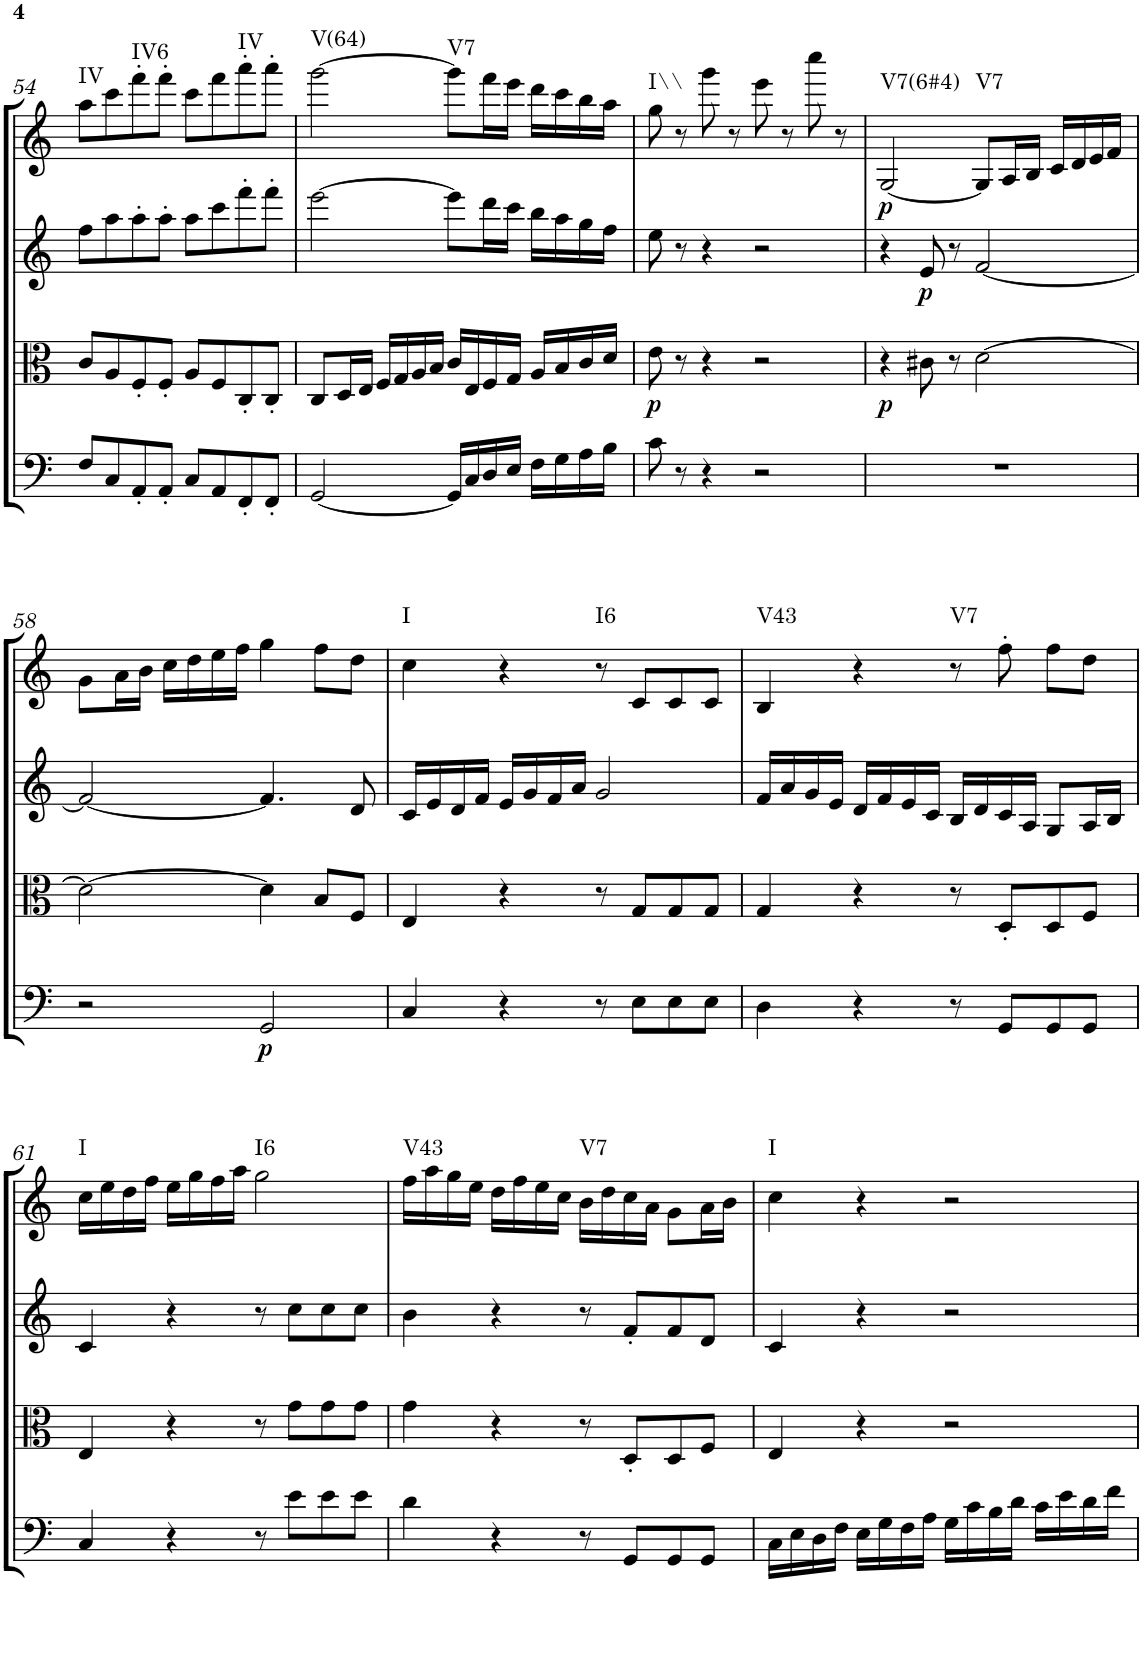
**kern	**dynam	**kern	**dynam	**kern	**dynam	**kern	**harte
*part4	*part4	*part3	*part3	*part2	*part2	*part1	*part1
*staff4	*staff4	*staff3	*staff3	*staff2	*staff2	*staff1	*
*I"Cello	*	*I"Viola	*	*I"2nd Violin	*	*I"1st Violin	*
*	*	*I'Vla	*	*I'Vln	*	*I'Vln	*
!!LO:PB:g=z
*clefF4	*	*clefC3	*	*clefG2	*	*clefG2	*
*k[]	*	*k[]	*	*k[]	*	*k[]	*
*M4/4	*	*M4/4	*	*M4/4	*	*M4/4	*
*met(c)	*	*met(c)	*	*met(c)	*	*met(c)	*
=54	=54	=54	=54	=54	=54	=54	=54
!	!	!	!	!	!	!	!LO:H:kt=IV
8F/L	.	8c/L	.	8ff\L	.	8aa\L	N
8C/	.	8A/	.	8aa\	.	8ccc\	.
!	!	!	!	!	!	!	!LO:H:kt=IV6
8AA'/	.	8F'/	.	8aa'\	.	8fff'\	N
8AA'/J	.	8F'/J	.	8aa'\J	.	8fff'\J	.
8C/L	.	8A/L	.	8aa\L	.	8ccc\L	.
8AA/	.	8F/	.	8ccc\	.	8fff\	.
!	!	!	!	!	!	!	!LO:H:kt=IV
8FF'/	.	8C'/	.	8fff'\	.	8aaa'\	N
8FF'/J	.	8C'/J	.	8fff'\J	.	8aaa'\J	.
=55	=55	=55	=55	=55	=55	=55	=55
!	!	!	!	!	!	!	!LO:H:kt=V(64)
[2GG/	.	8C/L	.	[2eee\	.	[2ggg\	N
.	.	16D/L	.	.	.	.	.
.	.	16E/JJ	.	.	.	.	.
.	.	16F/LL	.	.	.	.	.
.	.	16G/	.	.	.	.	.
.	.	16A/	.	.	.	.	.
.	.	16B/JJ	.	.	.	.	.
!	!	!	!	!	!	!	!LO:H:kt=V7
16GG/LL]	.	16c/LL	.	8eee\L]	.	8ggg\L]	N
16C/	.	16E/	.	.	.	.	.
16D/	.	16F/	.	16ddd\L	.	16fff\L	.
16E/JJ	.	16G/JJ	.	16ccc\JJ	.	16eee\JJ	.
16F\LL	.	16A/LL	.	16bb\LL	.	16ddd\LL	.
16G\	.	16B/	.	16aa\	.	16ccc\	.
16A\	.	16c/	.	16gg\	.	16bb\	.
16B\JJ	.	16d/JJ	.	16ff\JJ	.	16aa\JJ	.
=56	=56	=56	=56	=56	=56	=56	=56
!	!	!	!LO:DY:b	!	!	!	!LO:H:kt=I\\
8c\	.	8e\	p	8ee\	.	8gg\	N
8r	.	8r	.	8r	.	8r	.
4r	.	4r	.	4r	.	8ggg\	.
.	.	.	.	.	.	8r	.
2r	.	2r	.	2r	.	8eee\	.
.	.	.	.	.	.	8r	.
.	.	.	.	.	.	8cccc\	.
.	.	.	.	.	.	8r	.
=57	=57	=57	=57	=57	=57	=57	=57
!	!	!	!LO:DY:b	!	!LO:DY:a	!	!LO:H:kt=V7(6#4)
1r	.	4r	p	4r	p	[2G/	N
!	!	!	!	!	!LO:DY:b	!	!
.	.	8c#X\	.	8e/	p	.	.
.	.	8r	.	8r	.	.	.
!	!	!	!	!	!	!	!LO:H:kt=V7
.	.	[2d\	.	[2f/	.	8G/L]	N
.	.	.	.	.	.	16A/L	.
.	.	.	.	.	.	16B/JJ	.
.	.	.	.	.	.	16c/LL	.
.	.	.	.	.	.	16d/	.
.	.	.	.	.	.	16e/	.
.	.	.	.	.	.	16f/JJ	.
!!LO:LB:g=z
=58	=58	=58	=58	=58	=58	=58	=58
2r	.	2d\_	.	2f/_	.	8g\L	.
.	.	.	.	.	.	16a\L	.
.	.	.	.	.	.	16b\JJ	.
.	.	.	.	.	.	16cc\LL	.
.	.	.	.	.	.	16dd\	.
.	.	.	.	.	.	16ee\	.
.	.	.	.	.	.	16ff\JJ	.
!	!LO:DY:b	!	!	!	!	!	!
2GG/	p	4d\]	.	4.f/]	.	4gg\	.
.	.	8B/L	.	.	.	8ff\L	.
.	.	8F/J	.	8d/	.	8dd\J	.
=59	=59	=59	=59	=59	=59	=59	=59
!	!	!	!	!	!	!	!LO:H:kt=I
4C/	.	4E/	.	16c/LL	.	4cc\	N
.	.	.	.	16e/	.	.	.
.	.	.	.	16d/	.	.	.
.	.	.	.	16f/JJ	.	.	.
4r	.	4r	.	16e/LL	.	4r	.
.	.	.	.	16g/	.	.	.
.	.	.	.	16f/	.	.	.
.	.	.	.	16a/JJ	.	.	.
!	!	!	!	!	!	!	!LO:H:kt=I6
8r	.	8r	.	2g/	.	8r	N
8E\L	.	8G/L	.	.	.	8c/L	.
8E\	.	8G/	.	.	.	8c/	.
8E\J	.	8G/J	.	.	.	8c/J	.
=60	=60	=60	=60	=60	=60	=60	=60
!	!	!	!	!	!	!	!LO:H:kt=V43
4D\	.	4G/	.	16f/LL	.	4B/	N
.	.	.	.	16a/	.	.	.
.	.	.	.	16g/	.	.	.
.	.	.	.	16e/JJ	.	.	.
4r	.	4r	.	16d/LL	.	4r	.
.	.	.	.	16f/	.	.	.
.	.	.	.	16e/	.	.	.
.	.	.	.	16c/JJ	.	.	.
!	!	!	!	!	!	!	!LO:H:kt=V7
8r	.	8r	.	16B/LL	.	8r	N
.	.	.	.	16d/	.	.	.
8GG/L	.	8D'/L	.	16c/	.	8ff'\	.
.	.	.	.	16A/JJ	.	.	.
8GG/	.	8D/	.	8G/L	.	8ff\L	.
8GG/J	.	8F/J	.	16A/L	.	8dd\J	.
.	.	.	.	16B/JJ	.	.	.
!!LO:LB:g=z
=61	=61	=61	=61	=61	=61	=61	=61
!	!	!	!	!	!	!	!LO:H:kt=I
4C/	.	4E/	.	4c/	.	16cc\LL	N
.	.	.	.	.	.	16ee\	.
.	.	.	.	.	.	16dd\	.
.	.	.	.	.	.	16ff\JJ	.
4r	.	4r	.	4r	.	16ee\LL	.
.	.	.	.	.	.	16gg\	.
.	.	.	.	.	.	16ff\	.
.	.	.	.	.	.	16aa\JJ	.
!	!	!	!	!	!	!	!LO:H:kt=I6
8r	.	8r	.	8r	.	2gg\	N
8e\L	.	8g\L	.	8cc\L	.	.	.
8e\	.	8g\	.	8cc\	.	.	.
8e\J	.	8g\J	.	8cc\J	.	.	.
=62	=62	=62	=62	=62	=62	=62	=62
!	!	!	!	!	!	!	!LO:H:kt=V43
4d\	.	4g\	.	4b\	.	16ff\LL	N
.	.	.	.	.	.	16aa\	.
.	.	.	.	.	.	16gg\	.
.	.	.	.	.	.	16ee\JJ	.
4r	.	4r	.	4r	.	16dd\LL	.
.	.	.	.	.	.	16ff\	.
.	.	.	.	.	.	16ee\	.
.	.	.	.	.	.	16cc\JJ	.
!	!	!	!	!	!	!	!LO:H:kt=V7
8r	.	8r	.	8r	.	16b\LL	N
.	.	.	.	.	.	16dd\	.
8GG/L	.	8D'/L	.	8f'/L	.	16cc\	.
.	.	.	.	.	.	16a\JJ	.
8GG/	.	8D/	.	8f/	.	8g\L	.
8GG/J	.	8F/J	.	8d/J	.	16a\L	.
.	.	.	.	.	.	16b\JJ	.
=63	=63	=63	=63	=63	=63	=63	=63
!	!	!	!	!	!	!	!LO:H:kt=I
16C\LL	.	4E/	.	4c/	.	4cc\	N
16E\	.	.	.	.	.	.	.
16D\	.	.	.	.	.	.	.
16F\JJ	.	.	.	.	.	.	.
16E\LL	.	4r	.	4r	.	4r	.
16G\	.	.	.	.	.	.	.
16F\	.	.	.	.	.	.	.
16A\JJ	.	.	.	.	.	.	.
16G\LL	.	2r	.	2r	.	2r	.
16c\	.	.	.	.	.	.	.
16B\	.	.	.	.	.	.	.
16d\JJ	.	.	.	.	.	.	.
16c\LL	.	.	.	.	.	.	.
16e\	.	.	.	.	.	.	.
16d\	.	.	.	.	.	.	.
16f\JJ	.	.	.	.	.	.	.
=	=	=	=	=	=	=	=
*-	*-	*-	*-	*-	*-	*-	*-
